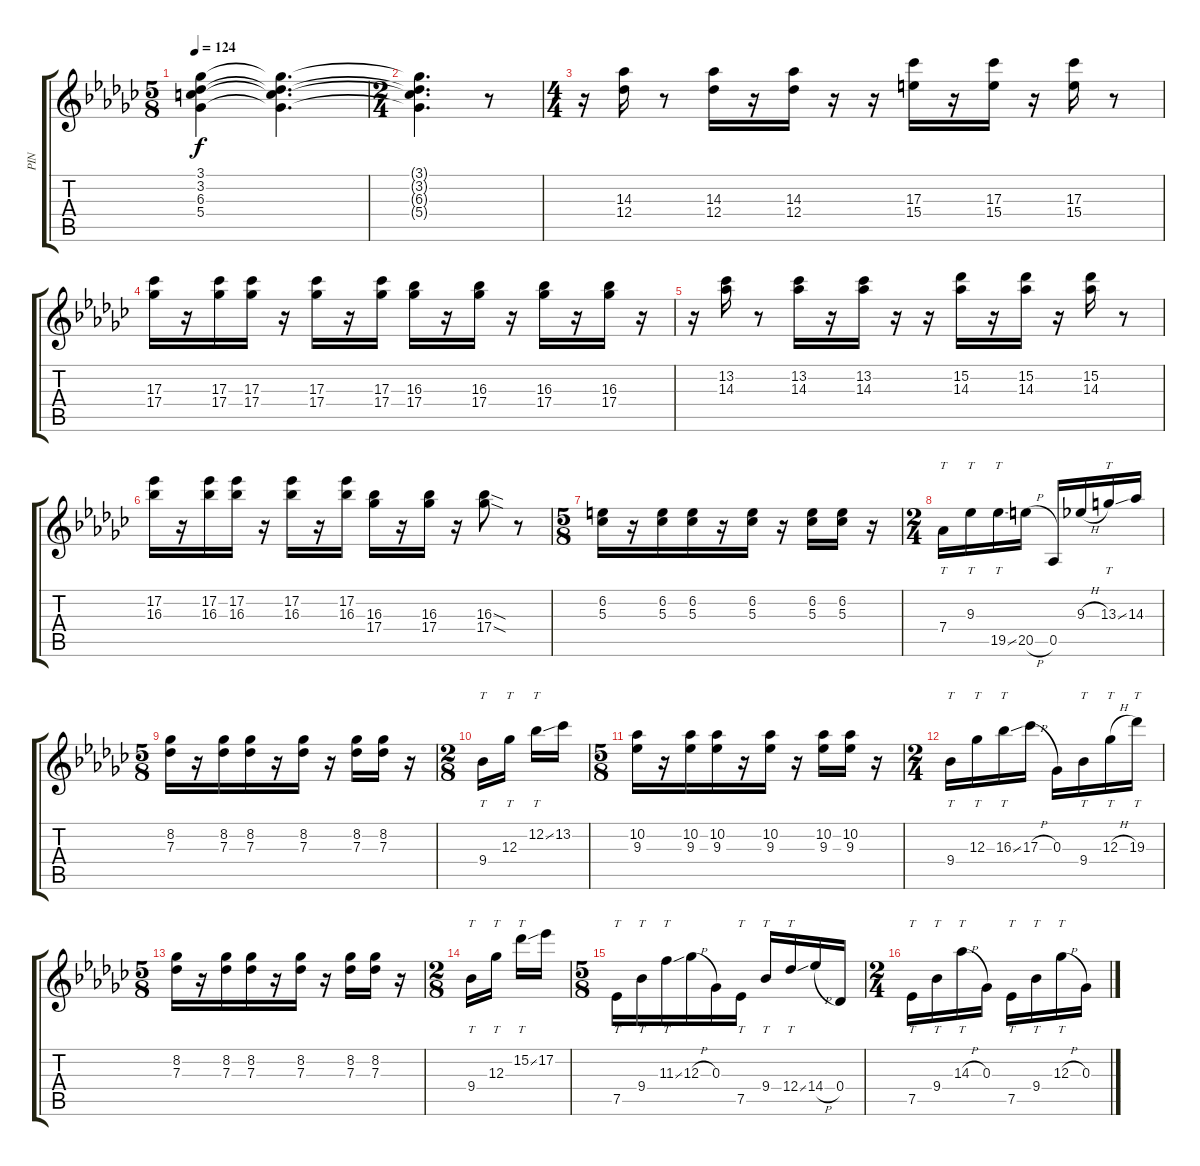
\track ("PIN" "PIN") {instrument distortionguitar}
\staff {score tabs}
\tuning (Eb4 Bb3 Gb3 Db3 Ab2 Db2) {hide}
\ts (5 8)
\tempo 124
\clef g2
\ks gb
(3.1{t} 3.2{t} 6.3{t} 5.4{t}).4{dy f} (3.1{t} 3.2{t} 6.3{t} 5.4{t}).4{d} |
\ts (2 4)
(3.1{t} 3.2{t} 6.3{t} 5.4{t}).4{d} r.8 |
\ts (4 4)
r.16 (14.3 12.4).16 r.8 (14.3 12.4).16 r.16 (14.3 12.4).16 r.16 r.16 (17.3 15.4).16 r.16 (17.3 15.4).16 r.16 (17.3 15.4).16 r.8 |
(17.3 17.4).16 r.16 (17.3 17.4).16 (17.3 17.4).16 r.16 (17.3 17.4).16 r.16 (17.3 17.4).16 (16.3 17.4).16 r.16 (16.3 17.4).16 r.16 (16.3 17.4).16 r.16 (16.3 17.4).16 r.16 |
r.16 (13.2 14.3).16 r.8 (13.2 14.3).16 r.16 (13.2 14.3).16 r.16 r.16 (15.2 14.3).16 r.16 (15.2 14.3).16 r.16 (15.2 14.3).16 r.8 |
(17.2 16.3).16 r.16 (17.2 16.3).16 (17.2 16.3).16 r.16 (17.2 16.3).16 r.16 (17.2 16.3).16 (16.3 17.4).16 r.16 (16.3 17.4).16 r.16 (16.3{sod} 17.4{sod}).8 r.8 |
\ts (5 8)
(6.2 5.3).16 r.16 (6.2 5.3).16 (6.2 5.3).16 r.16 (6.2 5.3).16 r.16 (6.2 5.3).16 (6.2 5.3).16 r.16 |
\ts (2 4)
7.4.16{tt} 9.3.16{tt} 19.5{ss}.16{tt} 20.5{h}.16 0.5.16 9.3{h}.16 13.3{ss}.16{tt} 14.3.16 |
\ts (5 8)
(8.2 7.3).16 r.16 (8.2 7.3).16 (8.2 7.3).16 r.16 (8.2 7.3).16 r.16 (8.2 7.3).16 (8.2 7.3).16 r.16 |
\ts (2 8)
9.4.16{tt} 12.3.16{tt} 12.2{ss}.16{tt} 13.2.16 |
\ts (5 8)
(10.2 9.3).16 r.16 (10.2 9.3).16 (10.2 9.3).16 r.16 (10.2 9.3).16 r.16 (10.2 9.3).16 (10.2 9.3).16 r.16 |
\ts (2 4)
9.4.16{tt} 12.3.16{tt} 16.3{ss}.16{tt} 17.3{h}.16 0.3.16 9.4.16{tt} 12.3{h}.16{tt} 19.3.16{tt} |
\ts (5 8)
(8.2 7.3).16 r.16 (8.2 7.3).16 (8.2 7.3).16 r.16 (8.2 7.3).16 r.16 (8.2 7.3).16 (8.2 7.3).16 r.16 |
\ts (2 8)
9.4.16{tt} 12.3.16{tt} 15.2{ss}.16{tt} 17.2.16 |
\ts (5 8)
7.5.16{tt} 9.4.16{tt} 11.3{ss}.16{tt} 12.3{h}.16 0.3.16 7.5.16{tt} 9.4.16{tt} 12.4{ss}.16{tt} 14.4{h}.16 0.4.16 |
\ts (2 4)
7.5.16{tt} 9.4.16{tt} 14.3{h}.16{tt} 0.3.16 7.5.16{tt} 9.4.16{tt} 12.3{h}.16{tt} 0.3.16
